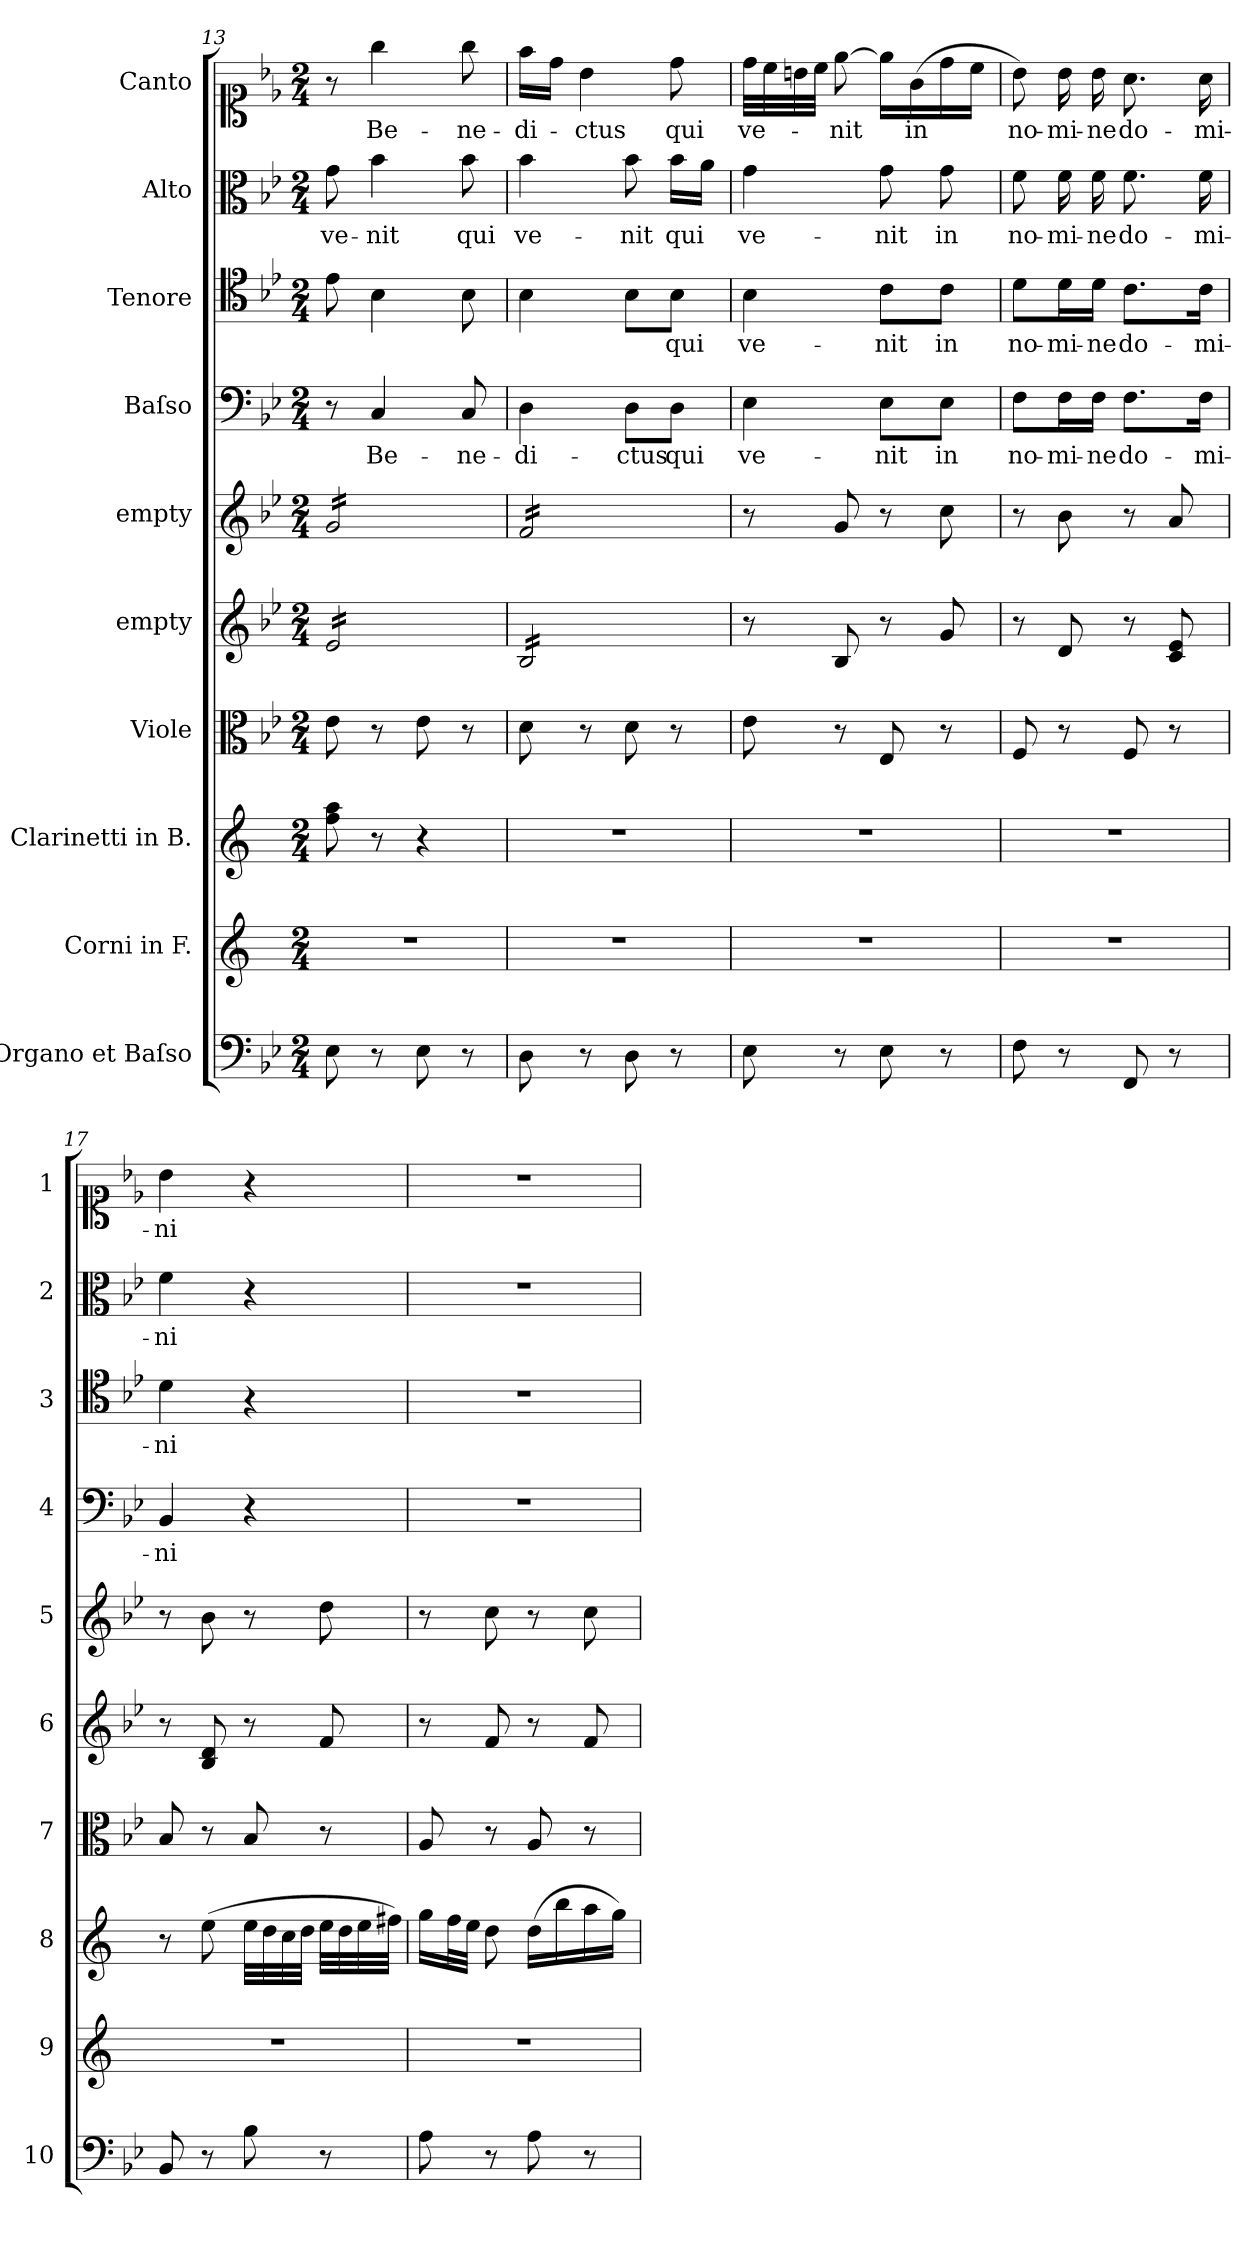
**kern	**kern	**kern	**kern	**kern	**kern	**kern	**text	**kern	**text	**kern	**text	**kern	**text
*part10	*part9	*part8	*part7	*part6	*part5	*part4	*part4	*part3	*part3	*part2	*part2	*part1	*part1
*staff10	*staff9	*staff8	*staff7	*staff6	*staff5	*staff4	*staff4	*staff3	*staff3	*staff2	*staff2	*staff1	*staff1
*I"Organo et Baſso	*I"Corni in F.	*I"Clarinetti in B.	*I"Viole	*I"empty	*I"empty	*I"Baſso	*	*I"Tenore	*	*I"Alto	*	*I"Canto	*
*I'10	*I'9	*I'8	*I'7	*I'6	*I'5	*I'4	*	*I'3	*	*I'2	*	*I'1	*
*clefF4	*clefG2	*clefG2	*clefC3	*clefG2	*clefG2	*clefF4	*	*clefC4	*	*clefC3	*	*clefC1	*
*	*ITrd4c7	*ITrd1c2	*	*	*	*	*	*	*	*	*	*	*
*k[b-e-]	*k[b-]	*k[b-e-]	*k[b-e-]	*k[b-e-]	*k[b-e-]	*k[b-e-]	*	*k[b-e-]	*	*k[b-e-]	*	*k[b-e-]	*
*B-:	*	*B-:	*B-:	*B-:	*B-:	*B-:	*	*B-:	*	*B-:	*	*B-:	*
*M2/4	*M2/4	*M2/4	*M2/4	*M2/4	*M2/4	*M2/4	*	*M2/4	*	*M2/4	*	*M2/4	*
=13	=13	=13	=13	=13	=13	=13	=13	=13	=13	=13	=13	=13	=13
*	*	*	*	*tremolo	*	*	*	*	*	*	*	*	*
*	*	*	*	*	*tremolo	*	*	*	*	*	*	*	*
8E-\	2r	8ee-\ 8gg\	8e-\	16e-/LL	16g/LL	8r	.	8e-\	.	8g\	ve-	8r	.
.	.	.	.	16e-/	16g/	.	.	.	.	.	.	.	.
8r	.	8r	8r	16e-/	16g/	4C/	Be-	4B-\	.	4b-\	-nit	4gg\	Be-
.	.	.	.	16e-/	16g/	.	.	.	.	.	.	.	.
8E-\	.	4r	8e-\	16e-/	16g/	.	.	.	.	.	.	.	.
.	.	.	.	16e-/	16g/	.	.	.	.	.	.	.	.
8r	.	.	8r	16e-/	16g/	8C/	-ne-	8B-\	.	8b-\	qui	8gg\	-ne-
.	.	.	.	16e-/JJ	16g/JJ	.	.	.	.	.	.	.	.
=14	=14	=14	=14	=14	=14	=14	=14	=14	=14	=14	=14	=14	=14
8D\	2r	2r	8d\	16B-/LL	16f/LL	4D\	-di-	4B-\	.	4b-\	ve-	16ff\LL	-di-
.	.	.	.	16B-/	16f/	.	.	.	.	.	.	16dd\JJ	.
8r	.	.	8r	16B-/	16f/	.	.	.	.	.	.	4b-\	-ctus
.	.	.	.	16B-/	16f/	.	.	.	.	.	.	.	.
8D\	.	.	8d\	16B-/	16f/	8D\L	-ctus	8B-\L	.	8b-\	-nit	.	.
.	.	.	.	16B-/	16f/	.	.	.	.	.	.	.	.
8r	.	.	8r	16B-/	16f/	8D\J	qui	8B-\J	qui	16b-\LL	qui	8dd\	qui
.	.	.	.	16B-/JJ	16f/JJ	.	.	.	.	16a\JJ	.	.	.
*	*	*	*	*	*Xtremolo	*	*	*	*	*	*	*	*
*	*	*	*	*Xtremolo	*	*	*	*	*	*	*	*	*
=15	=15	=15	=15	=15	=15	=15	=15	=15	=15	=15	=15	=15	=15
8E-\	2r	2r	8e-\	8r	8r	4E-\	ve-	4B-\	ve-	4g\	ve-	32dd\LLL	ve-
.	.	.	.	.	.	.	.	.	.	.	.	32cc\	.
.	.	.	.	.	.	.	.	.	.	.	.	32bn\	.
.	.	.	.	.	.	.	.	.	.	.	.	32cc\JJJ	.
8r	.	.	8r	8B-/	8g/	.	.	.	.	.	.	[8ee-\	-nit
8E-\	.	.	8E-/	8r	8r	8E-\L	-nit	8c\L	-nit	8g\	-nit	16ee-\LL]	.
.	.	.	.	.	.	.	.	.	.	.	.	(16g\	in
8r	.	.	8r	8g/	8cc\	8E-\J	in	8c\J	in	8g\	in	16dd\	.
.	.	.	.	.	.	.	.	.	.	.	.	16cc\JJ	.
=16	=16	=16	=16	=16	=16	=16	=16	=16	=16	=16	=16	=16	=16
8F\	2r	2r	8F/	8r	8r	8F\L	no-	8d\L	no-	8f\	no-	8b-\)	no-
8r	.	.	8r	8d/	8b-\	16F\L	-mi-	16d\L	-mi-	16f\	-mi-	16b-\	-mi-
.	.	.	.	.	.	16F\JJ	-ne	16d\JJ	-ne	16f\	-ne	16b-\	-ne
8FF/	.	.	8F/	8r	8r	8.F\L	do-	8.c\L	do-	8.f\	do-	8.a\	do-
8r	.	.	8r	8c/ 8e-/	8a/	.	.	.	.	.	.	.	.
.	.	.	.	.	.	16F\Jk	-mi-	16c\Jk	-mi-	16f\	-mi-	16a\	-mi-
=17	=17	=17	=17	=17	=17	=17	=17	=17	=17	=17	=17	=17	=17
8BB-/	2r	8r	8B-/	8r	8r	4BB-/	-ni	4d\	-ni	4f\	-ni	4b-\	-ni
8r	.	(8dd\	8r	8B-/ 8d/	8b-\	.	.	.	.	.	.	.	.
8B-\	.	32dd\LLL	8B-/	8r	8r	4r	.	4r	.	4r	.	4r	.
.	.	32cc\	.	.	.	.	.	.	.	.	.	.	.
.	.	32b-\	.	.	.	.	.	.	.	.	.	.	.
.	.	32cc\JJJ	.	.	.	.	.	.	.	.	.	.	.
8r	.	32dd\LLL	8r	8f/	8dd\	.	.	.	.	.	.	.	.
.	.	32cc\	.	.	.	.	.	.	.	.	.	.	.
.	.	32dd\	.	.	.	.	.	.	.	.	.	.	.
.	.	32een\JJJ)	.	.	.	.	.	.	.	.	.	.	.
=18	=18	=18	=18	=18	=18	=18	=18	=18	=18	=18	=18	=18	=18
8A\	2r	16ff\LL	8A/	8r	8r	2r	.	2r	.	2r	.	2r	.
.	.	32ee-\L	.	.	.	.	.	.	.	.	.	.	.
.	.	32dd\JJJ	.	.	.	.	.	.	.	.	.	.	.
8r	.	8cc\	8r	8f/	8cc\	.	.	.	.	.	.	.	.
8A\	.	(16cc\LL	8A/	8r	8r	.	.	.	.	.	.	.	.
.	.	16aa\	.	.	.	.	.	.	.	.	.	.	.
8r	.	16gg\	8r	8f/	8cc\	.	.	.	.	.	.	.	.
.	.	16ff\JJ)	.	.	.	.	.	.	.	.	.	.	.
=	=	=	=	=	=	=	=	=	=	=	=	=	=
*-	*-	*-	*-	*-	*-	*-	*-	*-	*-	*-	*-	*-	*-
